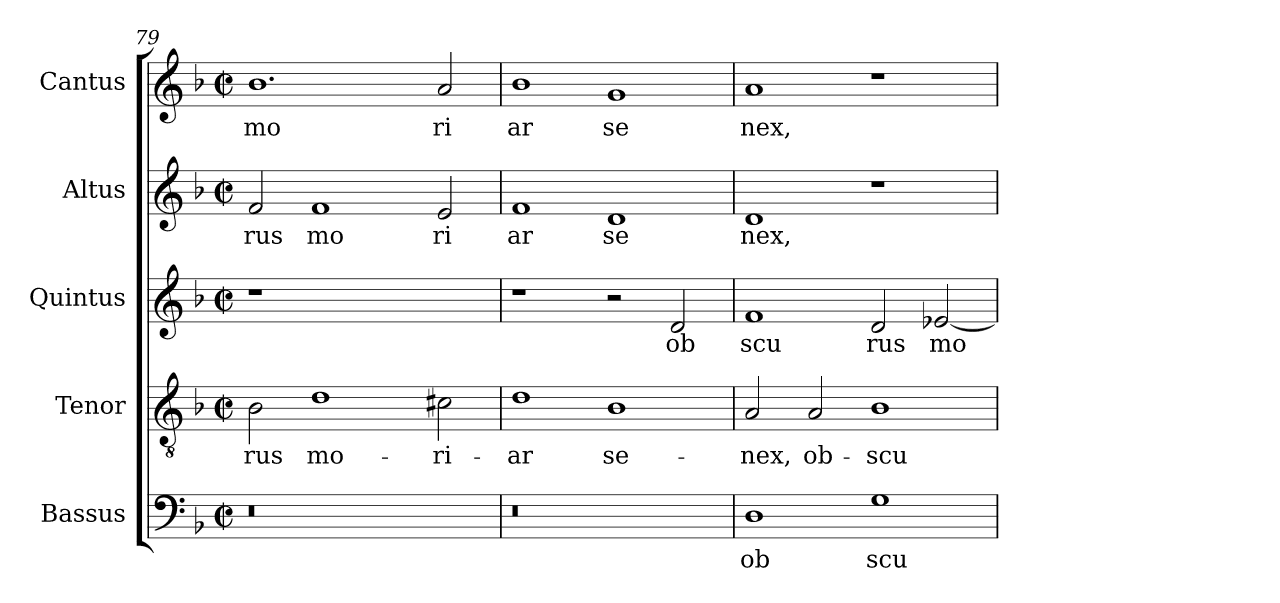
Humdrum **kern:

**kern	**text	**kern	**text	**kern	**text	**kern	**text	**kern	**text
*part5	*part5	*part4	*part4	*part3	*part3	*part2	*part2	*part1	*part1
*staff5	*staff5	*staff4	*staff4	*staff3	*staff3	*staff2	*staff2	*staff1	*staff1
*I"Bassus	*	*I"Tenor	*	*I"Quintus	*	*I"Altus	*	*I"Cantus	*
*clefF4	*	*clefGv2	*	*clefG2	*	*clefG2	*	*clefG2	*
*k[b-]	*	*k[b-]	*	*k[b-]	*	*k[b-]	*	*k[b-]	*
*F:	*	*F:	*	*F:	*	*F:	*	*F:	*
*M2/2	*	*M2/2	*	*M2/2	*	*M2/2	*	*M2/2	*
*met(c|)	*	*met(c|)	*	*met(c|)	*	*met(c|)	*	*met(c|)	*
=79	=79	=79	=79	=79	=79	=79	=79	=79	=79
!	!	!	!LO:LY:b:cj	!	!	!	!LO:LY:b:cj	!	!LO:LY:b
0r	.	2B-\	-rus	1r	.	2f/	rus	1.b-	mo
!	!	!	!LO:LY:b:cj	!	!	!	!LO:LY:b:cj	!	!
.	.	1d	mo-	.	.	1f	mo	.	.
.	.	.	.	1ryy	.	.	.	.	.
!	!	!	!LO:LY:b:cj	!	!	!	!LO:LY:b:cj	!	!LO:LY:b
.	.	2c#X\	-ri-	.	.	2e/	ri	2a/	ri
=80	=80	=80	=80	=80	=80	=80	=80	=80	=80
!	!	!	!LO:LY:b:cj	!	!	!	!LO:LY:b:cj	!	!LO:LY:b
0r	.	1d	-ar	1r	.	1f	ar	1b-	ar
!	!	!	!LO:LY:b:cj	!	!	!	!LO:LY:b:cj	!	!LO:LY:b
.	.	1B-	se-	2r	.	1d	se	1g	se
!	!	!	!	!	!LO:LY:b	!	!	!	!
.	.	.	.	2d/	ob	.	.	.	.
=81	=81	=81	=81	=81	=81	=81	=81	=81	=81
!	!LO:LY:b	!	!LO:LY:b:cj	!	!LO:LY:b	!	!LO:LY:b:cj	!	!LO:LY:b
1D	ob	2A/	-nex,	1f	scu	1d	nex,	1a	nex,
!	!	!	!LO:LY:b:cj	!	!	!	!	!	!
.	.	2A/	ob-	.	.	.	.	.	.
!	!LO:LY:b	!	!LO:LY:b:cj	!	!LO:LY:b	!	!	!	!
1G	scu	1B-	-scu-	2d/	rus	1r	.	1r	.
!	!	!	!	!	!LO:LY:b	!	!	!	!
.	.	.	.	[<2e-X/	mo	.	.	.	.
=	=	=	=	=	=	=	=	=	=
*-	*-	*-	*-	*-	*-	*-	*-	*-	*-
